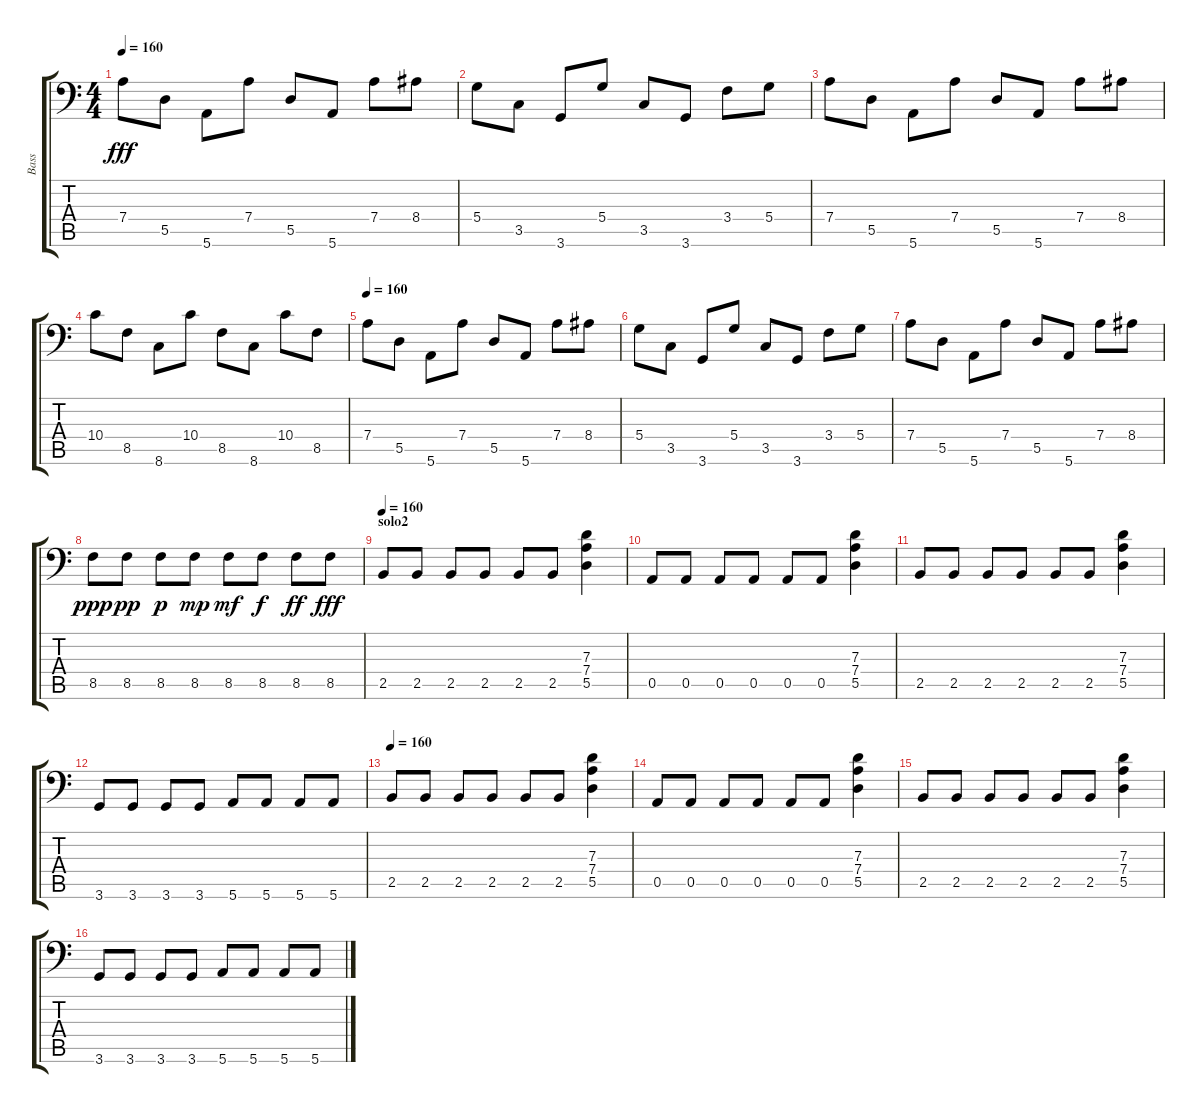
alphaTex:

\track ("Bass" "Bass") {instrument electricbassfinger}
\staff {score tabs}
\tuning (E3 B2 G2 D2 A1 E1) {hide}
\ts (4 4)
\tempo 160
\clef f4
\ks c
7.4.8{dy fff} 5.5.8 5.6.8 7.4.8 5.5.8 5.6.8 7.4.8 8.4.8 |
5.4.8 3.5.8 3.6.8 5.4.8 3.5.8 3.6.8 3.4.8 5.4.8 |
7.4.8 5.5.8 5.6.8 7.4.8 5.5.8 5.6.8 7.4.8 8.4.8 |
10.4.8 8.5.8 8.6.8 10.4.8 8.5.8 8.6.8 10.4.8 8.5.8 |
\tempo 160
7.4.8 5.5.8 5.6.8 7.4.8 5.5.8 5.6.8 7.4.8 8.4.8 |
5.4.8 3.5.8 3.6.8 5.4.8 3.5.8 3.6.8 3.4.8 5.4.8 |
7.4.8 5.5.8 5.6.8 7.4.8 5.5.8 5.6.8 7.4.8 8.4.8 |
8.5.8{dy ppp} 8.5.8{dy pp} 8.5.8{dy p} 8.5.8{dy mp} 8.5.8{dy mf} 8.5.8{dy f} 8.5.8{dy ff} 8.5.8{dy fff} |
\section ("" "solo2")
\tempo 160
2.5.8 2.5.8 2.5.8 2.5.8 2.5.8 2.5.8 (7.3 7.4 5.5).4 |
0.5.8 0.5.8 0.5.8 0.5.8 0.5.8 0.5.8 (7.3 7.4 5.5).4 |
2.5.8 2.5.8 2.5.8 2.5.8 2.5.8 2.5.8 (7.3 7.4 5.5).4 |
3.6.8 3.6.8 3.6.8 3.6.8 5.6.8 5.6.8 5.6.8 5.6.8 |
\tempo 160
2.5.8 2.5.8 2.5.8 2.5.8 2.5.8 2.5.8 (7.3 7.4 5.5).4 |
0.5.8 0.5.8 0.5.8 0.5.8 0.5.8 0.5.8 (7.3 7.4 5.5).4 |
2.5.8 2.5.8 2.5.8 2.5.8 2.5.8 2.5.8 (7.3 7.4 5.5).4 |
3.6.8 3.6.8 3.6.8 3.6.8 5.6.8 5.6.8 5.6.8 5.6.8
